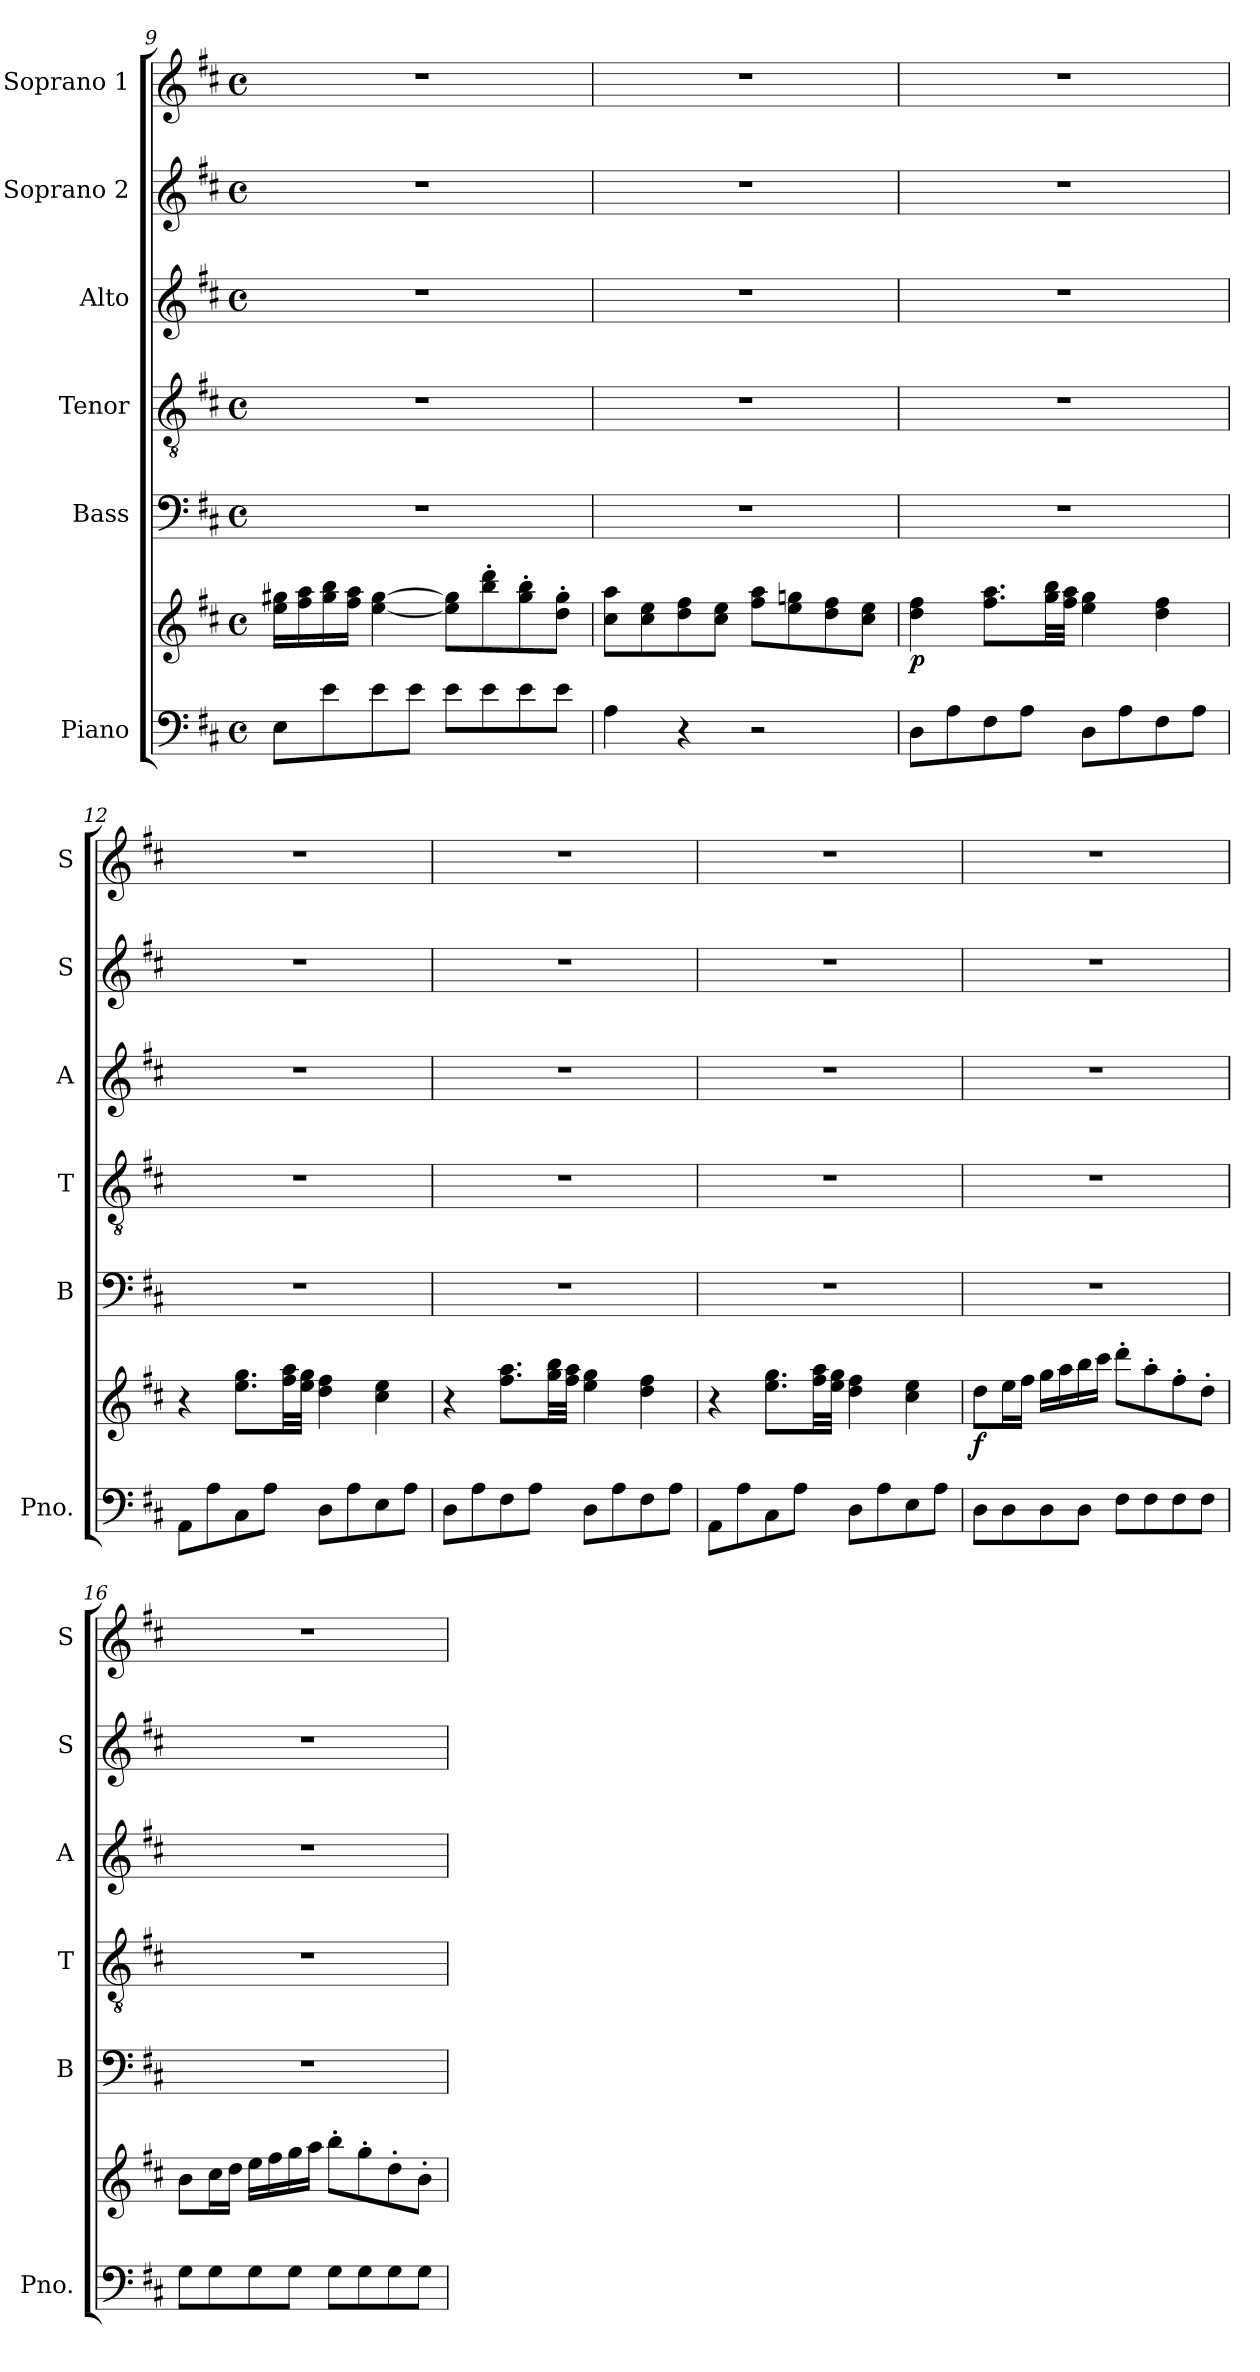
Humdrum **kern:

**kern	**kern	**dynam	**kern	**kern	**kern	**kern	**kern
*part6	*part6	*part6	*part5	*part4	*part3	*part2	*part1
*staff7	*staff6	*staff6/7	*staff5	*staff4	*staff3	*staff2	*staff1
*I"Piano	*	*	*I"Bass	*I"Tenor	*I"Alto	*I"Soprano 2	*I"Soprano 1
*I'Pno.	*	*	*I'B	*I'T	*I'A	*I'S	*I'S
!!LO:LB:g=z
*clefF4	*clefG2	*	*clefF4	*clefGv2	*clefG2	*clefG2	*clefG2
*k[f#c#]	*k[f#c#]	*	*k[f#c#]	*k[f#c#]	*k[f#c#]	*k[f#c#]	*k[f#c#]
*D:	*D:	*	*D:	*D:	*D:	*D:	*D:
*M4/4	*M4/4	*	*M4/4	*M4/4	*M4/4	*M4/4	*M4/4
*met(c)	*met(c)	*	*met(c)	*met(c)	*met(c)	*met(c)	*met(c)
=9	=9	=9	=9	=9	=9	=9	=9
8E\L	16ee\ 16gg#X\LL	.	1r	1r	1r	1r	1r
.	16ff#\ 16aa\	.	.	.	.	.	.
8e\	16gg#\ 16bb\	.	.	.	.	.	.
.	16ff#\ 16aa\JJ	.	.	.	.	.	.
8e\	[4ee\ [4gg#\	.	.	.	.	.	.
8e\J	.	.	.	.	.	.	.
8e\L	8ee\] 8gg#\]L	.	.	.	.	.	.
8e\	8bb\'> 8ddd\'>	.	.	.	.	.	.
8e\	8gg#\'> 8bb\'>	.	.	.	.	.	.
8e\J	8dd\'> 8gg#\'>J	.	.	.	.	.	.
=10	=10	=10	=10	=10	=10	=10	=10
4A\	8cc#\ 8aa\L	.	1r	1r	1r	1r	1r
.	8cc#\ 8ee\	.	.	.	.	.	.
4r	8dd\ 8ff#\	.	.	.	.	.	.
.	8cc#\ 8ee\J	.	.	.	.	.	.
2r	8ff#\ 8aa\L	.	.	.	.	.	.
.	8ee\ 8ggn\	.	.	.	.	.	.
.	8dd\ 8ff#\	.	.	.	.	.	.
.	8cc#\ 8ee\J	.	.	.	.	.	.
=11	=11	=11	=11	=11	=11	=11	=11
!	!	!LO:DY:b	!	!	!	!	!
8D\L	4dd\ 4ff#\	p	1r	1r	1r	1r	1r
8A\	.	.	.	.	.	.	.
8F#\	8.ff#\ 8.aa\L	.	.	.	.	.	.
8A\J	.	.	.	.	.	.	.
.	32gg\ 32bb\LL	.	.	.	.	.	.
.	32ff#\ 32aa\JJJ	.	.	.	.	.	.
8D\L	4ee\ 4gg\	.	.	.	.	.	.
8A\	.	.	.	.	.	.	.
8F#\	4dd\ 4ff#\	.	.	.	.	.	.
8A\J	.	.	.	.	.	.	.
!!LO:LB:g=z
=12	=12	=12	=12	=12	=12	=12	=12
8AA\L	4r	.	1r	1r	1r	1r	1r
8A\	.	.	.	.	.	.	.
8C#\	8.ee\ 8.gg\L	.	.	.	.	.	.
8A\J	.	.	.	.	.	.	.
.	32ff#\ 32aa\LL	.	.	.	.	.	.
.	32ee\ 32gg\JJJ	.	.	.	.	.	.
8D\L	4dd\ 4ff#\	.	.	.	.	.	.
8A\	.	.	.	.	.	.	.
8E\	4cc#\ 4ee\	.	.	.	.	.	.
8A\J	.	.	.	.	.	.	.
=13	=13	=13	=13	=13	=13	=13	=13
8D\L	4r	.	1r	1r	1r	1r	1r
8A\	.	.	.	.	.	.	.
8F#\	8.ff#\ 8.aa\L	.	.	.	.	.	.
8A\J	.	.	.	.	.	.	.
.	32gg\ 32bb\LL	.	.	.	.	.	.
.	32ff#\ 32aa\JJJ	.	.	.	.	.	.
8D\L	4ee\ 4gg\	.	.	.	.	.	.
8A\	.	.	.	.	.	.	.
8F#\	4dd\ 4ff#\	.	.	.	.	.	.
8A\J	.	.	.	.	.	.	.
=14	=14	=14	=14	=14	=14	=14	=14
8AA\L	4r	.	1r	1r	1r	1r	1r
8A\	.	.	.	.	.	.	.
8C#\	8.ee\ 8.gg\L	.	.	.	.	.	.
8A\J	.	.	.	.	.	.	.
.	32ff#\ 32aa\LL	.	.	.	.	.	.
.	32ee\ 32gg\JJJ	.	.	.	.	.	.
8D\L	4dd\ 4ff#\	.	.	.	.	.	.
8A\	.	.	.	.	.	.	.
8E\	4cc#\ 4ee\	.	.	.	.	.	.
8A\J	.	.	.	.	.	.	.
!!LO:LB:g=z
=15	=15	=15	=15	=15	=15	=15	=15
!	!	!LO:DY:b	!	!	!	!	!
8D\L	8dd\L	f	1r	1r	1r	1r	1r
8D\	16ee\L	.	.	.	.	.	.
.	16ff#\JJ	.	.	.	.	.	.
8D\	16gg\LL	.	.	.	.	.	.
.	16aa\	.	.	.	.	.	.
8D\J	16bb\	.	.	.	.	.	.
.	16ccc#\JJ	.	.	.	.	.	.
8F#\L	8ddd'>\L	.	.	.	.	.	.
8F#\	8aa'>\	.	.	.	.	.	.
8F#\	8ff#'>\	.	.	.	.	.	.
8F#\J	8dd'>\J	.	.	.	.	.	.
=16	=16	=16	=16	=16	=16	=16	=16
8G\L	8b\L	.	1r	1r	1r	1r	1r
8G\	16cc#\L	.	.	.	.	.	.
.	16dd\JJ	.	.	.	.	.	.
8G\	16ee\LL	.	.	.	.	.	.
.	16ff#\	.	.	.	.	.	.
8G\J	16gg\	.	.	.	.	.	.
.	16aa\JJ	.	.	.	.	.	.
8G\L	8bb'>\L	.	.	.	.	.	.
8G\	8gg'>\	.	.	.	.	.	.
8G\	8dd'>\	.	.	.	.	.	.
8G\J	8b'>\J	.	.	.	.	.	.
=	=	=	=	=	=	=	=
*-	*-	*-	*-	*-	*-	*-	*-
